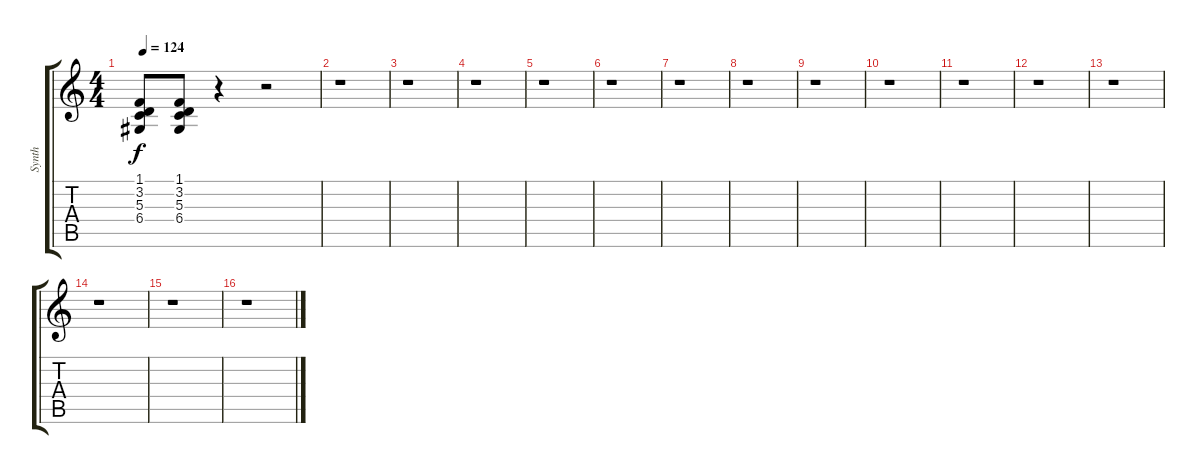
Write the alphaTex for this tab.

\track ("Synth" "Synth") {instrument pizzicatostrings}
\staff {score tabs}
\tuning (E4 B3 G3 D3 A2 E2) {hide}
\ts (4 4)
\tempo 124
\clef g2
\ks c
(1.1 3.2 5.3 6.4).8{dy f} (1.1 3.2 5.3 6.4).8 r.4 r.2 |
r.1 |
r.1 |
r.1 |
r.1 |
r.1 |
r.1 |
r.1 |
r.1 |
r.1 |
r.1 |
r.1 |
r.1 |
r.1 |
r.1 |
r.1
